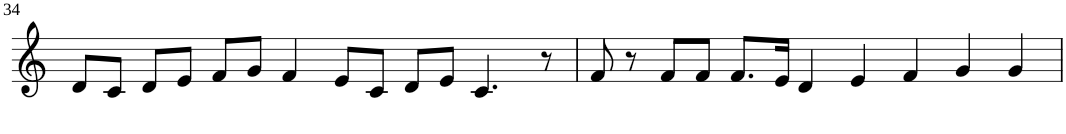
**kern
*part1
*staff1
*I"Violin
!!LO:PB:g=z
*clefG2
*k[]
*M8/4
=34
8d/L
8c/J
8d/L
8e/J
8f/L
8g/J
4f/
8e/L
8c/J
8d/L
8e/J
4.c/
8r
=35
8f/
8r
8f/L
8f/J
8.f/L
16e/Jk
4d/
4e/
4f/
4g/
4g/
=
*-
